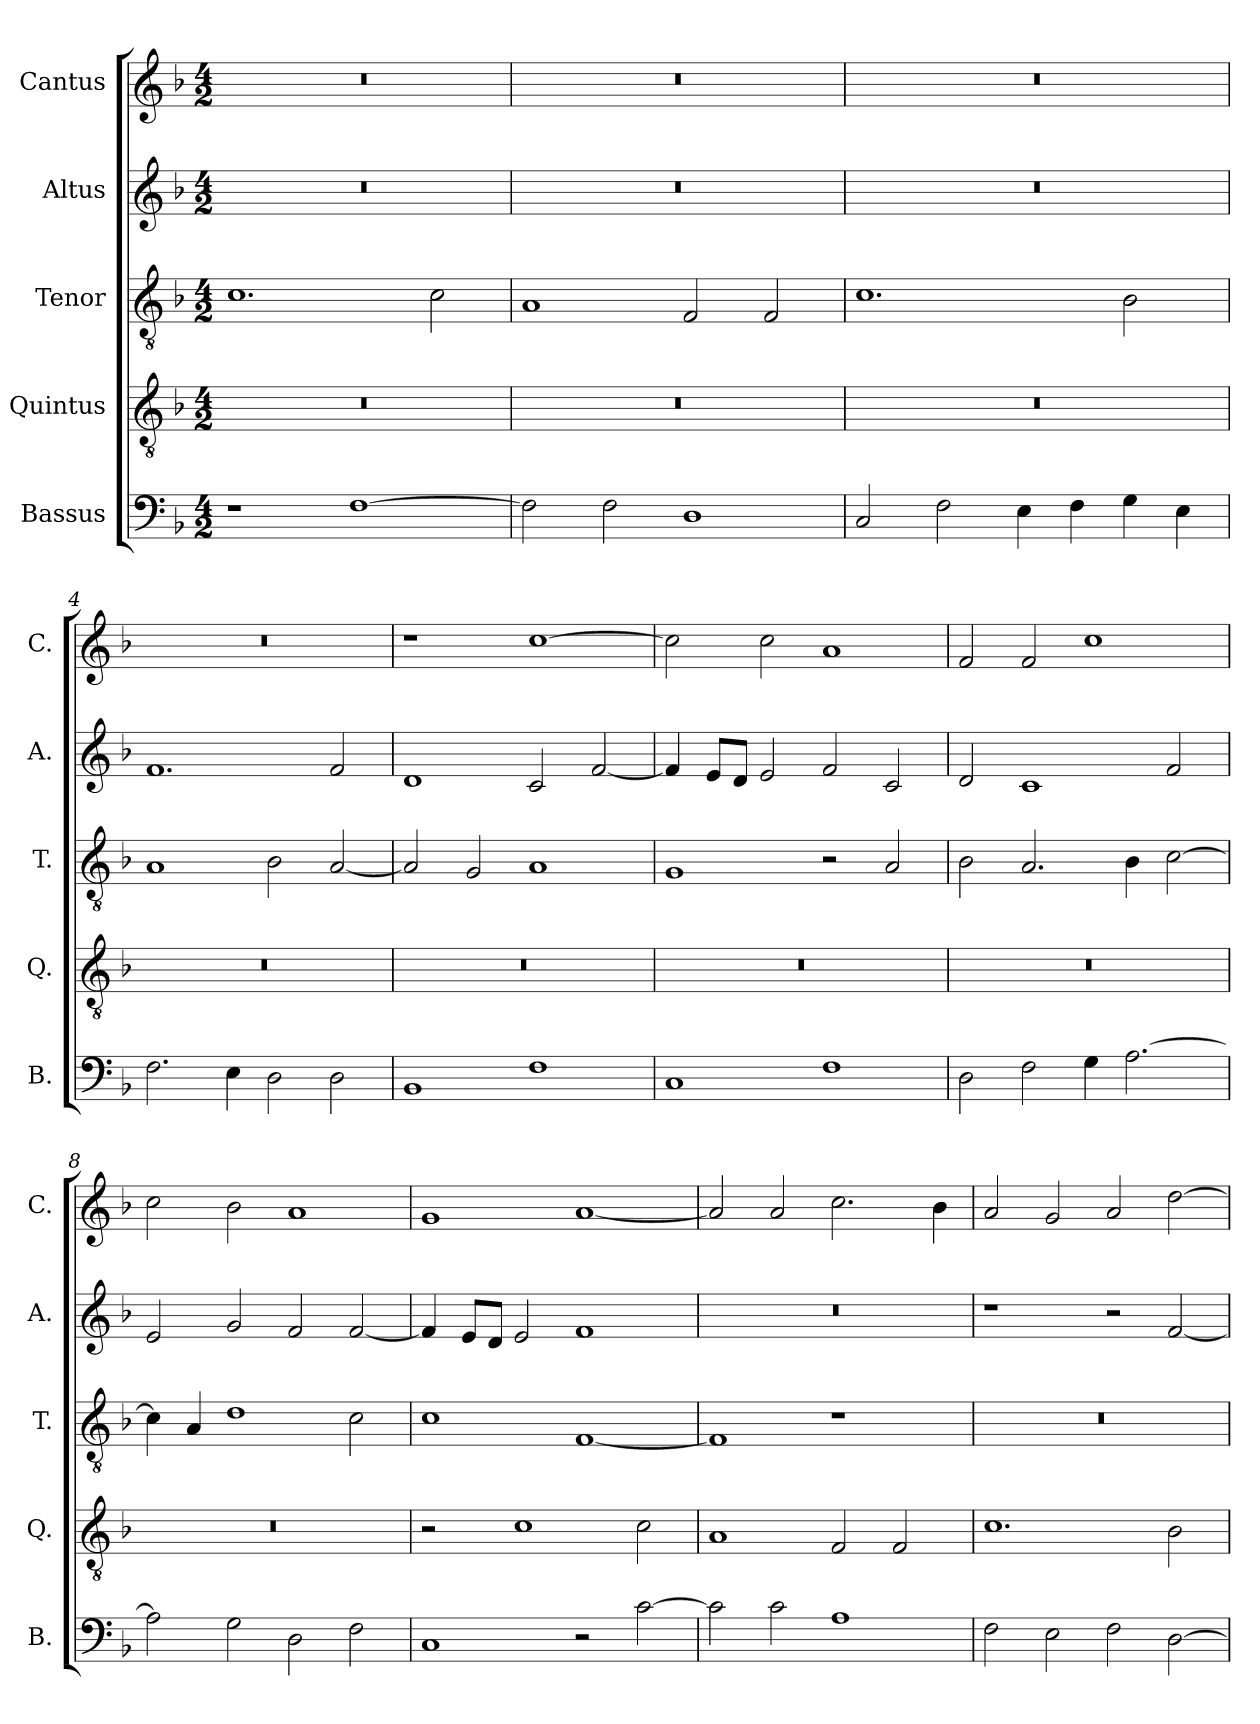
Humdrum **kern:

**kern	**kern	**kern	**kern	**kern
*part5	*part4	*part3	*part2	*part1
*staff5	*staff4	*staff3	*staff2	*staff1
*I"Bassus	*I"Quintus	*I"Tenor	*I"Altus	*I"Cantus
*I'B.	*I'Q.	*I'T.	*I'A.	*I'C.
*clefF4	*clefGv2	*clefGv2	*clefG2	*clefG2
*k[b-]	*k[b-]	*k[b-]	*k[b-]	*k[b-]
*M4/2	*M4/2	*M4/2	*M4/2	*M4/2
=1	=1	=1	=1	=1
1r	0r	1.c	0r	0r
[1F	.	.	.	.
.	.	2c\	.	.
=2	=2	=2	=2	=2
2F\]	0r	1A	0r	0r
2F\	.	.	.	.
1D	.	2F/	.	.
.	.	2F/	.	.
=3	=3	=3	=3	=3
2C/	0r	1.c	0r	0r
2F\	.	.	.	.
4E\	.	.	.	.
4F\	.	.	.	.
4G\	.	2B-\	.	.
4E\	.	.	.	.
=4	=4	=4	=4	=4
2.F\	0r	1A	1.f	0r
4E\	.	.	.	.
2D\	.	2B-\	.	.
2D\	.	[2A/	2f/	.
=5	=5	=5	=5	=5
1BB-	0r	2A/]	1d	1r
.	.	2G/	.	.
1F	.	1A	2c/	[1cc
.	.	.	[2f/	.
=6	=6	=6	=6	=6
1C	0r	1G	4f/]	2cc\]
.	.	.	8e/L	.
.	.	.	8d/J	.
.	.	.	2e/	2cc\
1F	.	2r	2f/	1a
.	.	2A/	2c/	.
=7	=7	=7	=7	=7
2D\	0r	2B-\	2d/	2f/
2F\	.	2.A/	1c	2f/
4G\	.	.	.	1cc
[2.A\	.	4B-\	.	.
.	.	[2c\	2f/	.
=8	=8	=8	=8	=8
2A\]	0r	4c\]	2e/	2cc\
.	.	4A/	.	.
2G\	.	1d	2g/	2b-\
2D\	.	.	2f/	1a
2F\	.	2c\	[2f/	.
=9	=9	=9	=9	=9
1C	2r	1c	4f/]	1g
.	.	.	8e/L	.
.	.	.	8d/J	.
.	1c	.	2e/	.
2r	.	[1F	1f	[1a
[2c\	2c\	.	.	.
=10	=10	=10	=10	=10
2c\]	1A	1F]	0r	2a/]
2c\	.	.	.	2a/
1A	2F/	1r	.	2.cc\
.	2F/	.	.	.
.	.	.	.	4b-\
=11	=11	=11	=11	=11
2F\	1.c	0r	1r	2a/
2E\	.	.	.	2g/
2F\	.	.	2r	2a/
[2D\	2B-\	.	[2f/	[2dd\
=	=	=	=	=
*-	*-	*-	*-	*-
